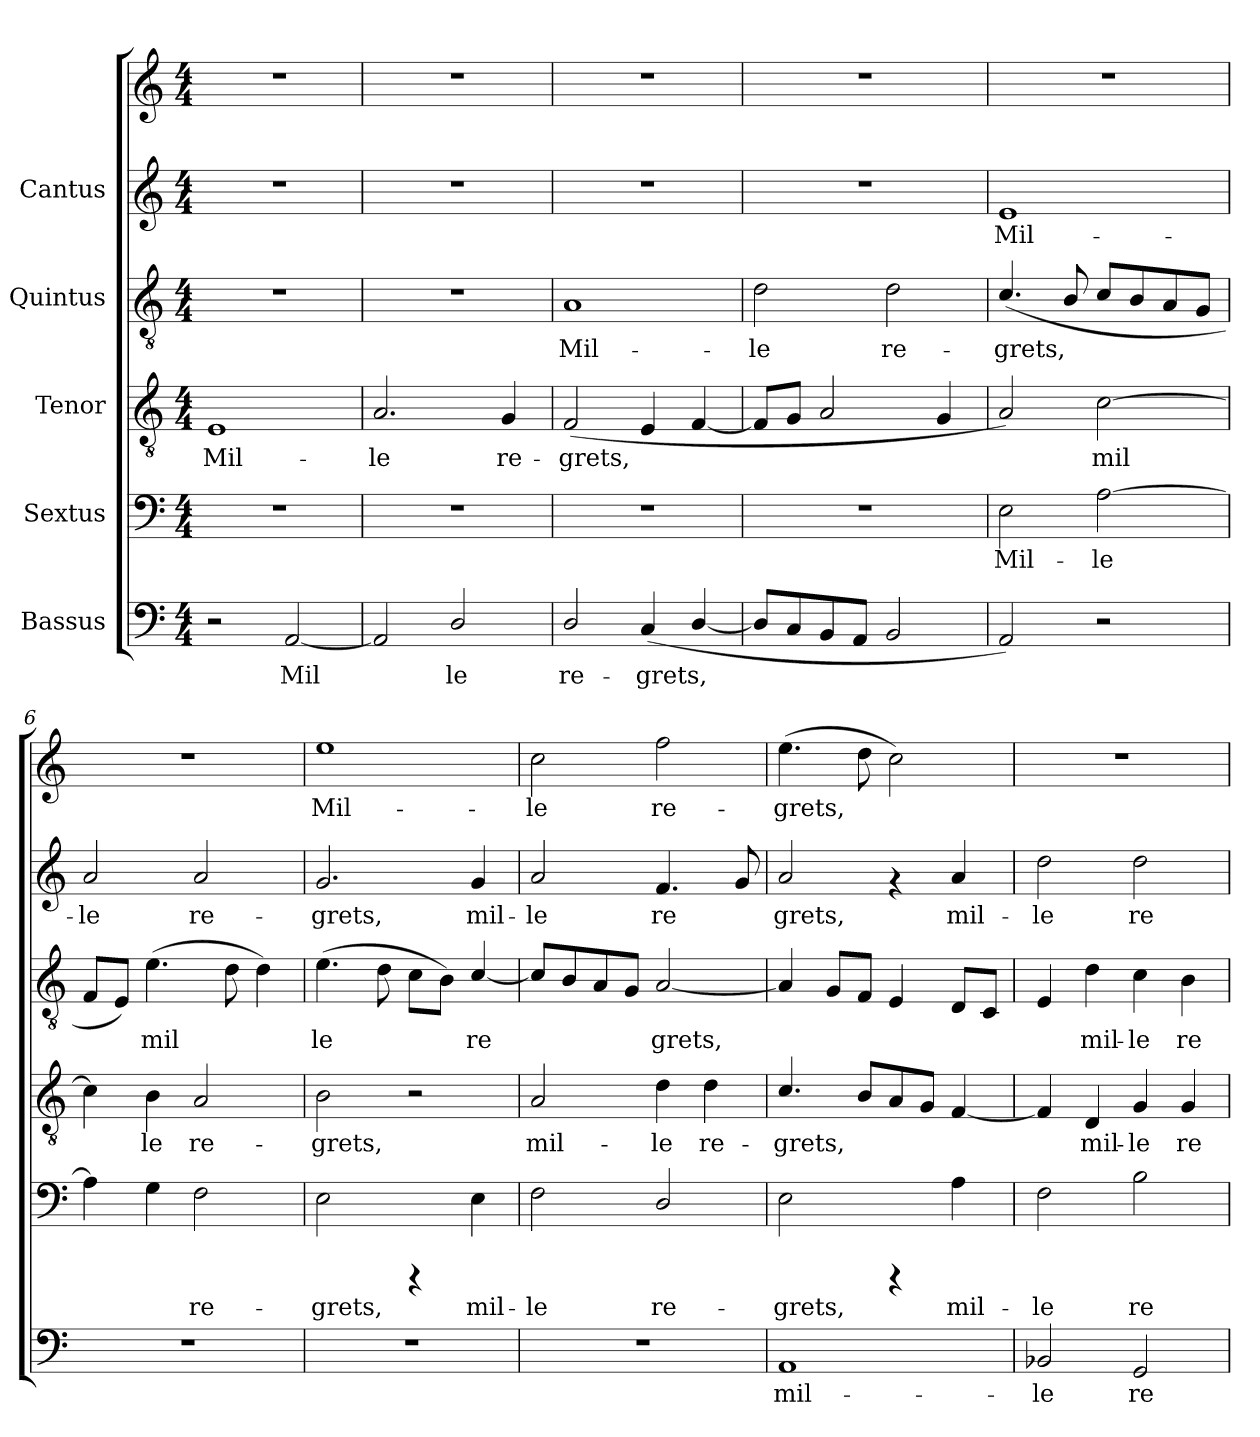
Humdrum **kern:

**kern	**text	**kern	**text	**kern	**text	**kern	**text	**kern	**text	**kern	**text
*part5	*part5	*part4	*part4	*part3	*part3	*part2	*part2	*part1	*part1	*part1	*part1
*staff6	*staff6	*staff5	*staff5	*staff4	*staff4	*staff3	*staff3	*staff2	*staff2	*staff1	*staff1
*I"Bassus	*	*I"Sextus	*	*I"Tenor	*	*I"Quintus	*	*I"Cantus	*	*	*
!!LO:PB:g=z
*stria5	*	*stria5	*	*stria5	*	*stria5	*	*stria5	*	*stria5	*
*clefF4	*	*clefF4	*	*clefGv2	*	*clefGv2	*	*clefG2	*	*clefG2	*
*M4/4	*	*M4/4	*	*M4/4	*	*M4/4	*	*M4/4	*	*M4/4	*
=1	=1	=1	=1	=1	=1	=1	=1	=1	=1	=1	=1
!	!	!	!	!	!LO:LY:b:cj	!	!	!	!	!	!
2r	.	1r	.	1E	Mil-	1r	.	1r	.	1r	.
!	!LO:LY:b:cj	!	!	!	!	!	!	!	!	!	!
[<2AA/	Mil-	.	.	.	.	.	.	.	.	.	.
=2	=2	=2	=2	=2	=2	=2	=2	=2	=2	=2	=2
!	!LO:LY:b:cj	!	!	!	!LO:LY:b:cj	!	!	!	!	!	!
2AA/]	-	1r	.	2.A/	-le	1r	.	1r	.	1r	.
!	!LO:LY:b:cj	!	!	!	!	!	!	!	!	!	!
2D/	le	.	.	.	.	.	.	.	.	.	.
!	!	!	!	!	!LO:LY:b:cj	!	!	!	!	!	!
.	.	.	.	4G/	re-	.	.	.	.	.	.
=3	=3	=3	=3	=3	=3	=3	=3	=3	=3	=3	=3
!	!LO:LY:b:cj	!	!	!	!LO:LY:b:cj	!	!LO:LY:b:cj	!	!	!	!
2D/	re-	1r	.	(<2F/	-grets,	1A	Mil-	1r	.	1r	.
!	!LO:LY:b:cj	!	!	!	!LO:LY:b:cj	!	!	!	!	!	!
(<4C/	-grets,	.	.	4E/	.	.	.	.	.	.	.
!	!LO:LY:b:cj	!	!	!	!LO:LY:b:cj	!	!	!	!	!	!
[<4D/	.	.	.	[<4F/	.	.	.	.	.	.	.
=4	=4	=4	=4	=4	=4	=4	=4	=4	=4	=4	=4
!	!	!	!	!	!	!	!LO:LY:b:cj	!	!	!	!
8D/L]	.	1r	.	8F/L]	.	2d\	-le	1r	.	1r	.
8C/	.	.	.	8G/J	.	.	.	.	.	.	.
8BB/	.	.	.	2A/	.	.	.	.	.	.	.
8AA/J	.	.	.	.	.	.	.	.	.	.	.
!	!	!	!	!	!	!	!LO:LY:b:cj	!	!	!	!
2BB/	.	.	.	.	.	2d\	re-	.	.	.	.
.	.	.	.	4G/	.	.	.	.	.	.	.
=5	=5	=5	=5	=5	=5	=5	=5	=5	=5	=5	=5
!	!	!	!LO:LY:b:cj	!	!LO:LY:b:cj	!	!LO:LY:b:cj	!	!LO:LY:b:cj	!	!
2AA/)	.	2E\	Mil-	2A/)	.	(<4.c/	-grets,	1e	Mil-	1r	.
!	!	!	!	!	!	!	!LO:LY:b:cj	!	!	!	!
.	.	.	.	.	.	8B/	.	.	.	.	.
!	!	!	!LO:LY:b:cj	!	!LO:LY:b:cj	!	!LO:LY:b:cj	!	!	!	!
2r	.	[>2A\	-le	[>2c\	mil-	8c/L	.	.	.	.	.
!	!	!	!	!	!	!	!LO:LY:b:cj	!	!	!	!
.	.	.	.	.	.	8B/	.	.	.	.	.
!	!	!	!	!	!	!	!LO:LY:b:cj	!	!	!	!
.	.	.	.	.	.	8A/	.	.	.	.	.
!	!	!	!	!	!	!	!LO:LY:b:cj	!	!	!	!
.	.	.	.	.	.	8G/J	.	.	.	.	.
=6	=6	=6	=6	=6	=6	=6	=6	=6	=6	=6	=6
!	!	!	!LO:LY:b:cj	!	!LO:LY:b:cj	!	!LO:LY:b:cj	!	!LO:LY:b:cj	!	!
1r	.	4A\]	.	4c\]	-	8F/L	.	2a/	-le	1r	.
!	!	!	!	!	!	!	!LO:LY:b:cj	!	!	!	!
.	.	.	.	.	.	8E/J)	.	.	.	.	.
!	!	!	!LO:LY:b:cj	!	!LO:LY:b:cj	!	!LO:LY:b:cj	!	!	!	!
.	.	4G\	.	4B\	le	(>4.e\	mil-	.	.	.	.
!	!	!	!LO:LY:b:cj	!	!LO:LY:b:cj	!	!	!	!LO:LY:b:cj	!	!
.	.	2F\	re-	2A/	re-	.	.	2a/	re-	.	.
!	!	!	!	!	!	!	!LO:LY:b:cj	!	!	!	!
.	.	.	.	.	.	8d\	--	.	.	.	.
!	!	!	!	!	!	!	!LO:LY:b:cj	!	!	!	!
.	.	.	.	.	.	4d\)	--	.	.	.	.
!!LO:LB:g=z
=7	=7	=7	=7	=7	=7	=7	=7	=7	=7	=7	=7
!	!	!	!LO:LY:b:cj	!	!LO:LY:b:cj	!	!LO:LY:b:cj	!	!LO:LY:b:cj	!	!LO:LY:b
1r	.	2E\	-grets,	2B\	-grets,	(>4.e\	-le	2.g/	-grets,	1ee	-Mil-
!	!	!	!	!	!	!	!LO:LY:b:cj	!	!	!	!
.	.	.	.	.	.	8d\	.	.	.	.	.
!	!	!	!	!	!	!	!LO:LY:b:cj	!	!	!	!
.	.	4rCCC	.	2r	.	8c\L	.	.	.	.	.
!	!	!	!	!	!	!	!LO:LY:b:cj	!	!	!	!
.	.	.	.	.	.	8B\J)	.	.	.	.	.
!	!	!	!LO:LY:b:cj	!	!	!	!LO:LY:b:cj	!	!LO:LY:b:cj	!	!
.	.	4E\	mil-	.	.	[<4c/	re-	4g/	mil-	.	.
=8	=8	=8	=8	=8	=8	=8	=8	=8	=8	=8	=8
!	!	!	!LO:LY:b:cj	!	!LO:LY:b:cj	!	!LO:LY:b:cj	!	!LO:LY:b:cj	!	!LO:LY:b
1r	.	2F\	-le	2A/	mil-	8c/L]	-	2a/	-le	2cc\	-le
!	!	!	!	!	!	!	!LO:LY:b:cj	!	!	!	!
.	.	.	.	.	.	8B/	.	.	.	.	.
!	!	!	!	!	!	!	!LO:LY:b:cj	!	!	!	!
.	.	.	.	.	.	8A/	.	.	.	.	.
!	!	!	!	!	!	!	!LO:LY:b:cj	!	!	!	!
.	.	.	.	.	.	8G/J	.	.	.	.	.
!	!	!	!LO:LY:b:cj	!	!LO:LY:b:cj	!	!LO:LY:b:cj	!	!LO:LY:b:cj	!	!LO:LY:b
.	.	2D/	re-	4d\	-le	[<2A/	grets,	4.f/	re-	2ff\	re-
!	!	!	!	!	!LO:LY:b:cj	!	!	!	!	!	!
.	.	.	.	4d\	re-	.	.	.	.	.	.
!	!	!	!	!	!	!	!	!	!LO:LY:b:cj	!	!
.	.	.	.	.	.	.	.	8g/	--	.	.
=9	=9	=9	=9	=9	=9	=9	=9	=9	=9	=9	=9
!	!LO:LY:b:cj	!	!LO:LY:b:cj	!	!LO:LY:b:cj	!	!	!	!LO:LY:b:cj	!	!LO:LY:b
1AA	mil-	2E\	-grets,	4.c/	-grets,	4A/]	.	2a/	grets,	(>4.ee\	-grets,
.	.	.	.	.	.	8G/L	.	.	.	.	.
!	!	!	!	!	!LO:LY:b:cj	!	!	!	!	!	!LO:LY:b
.	.	.	.	8B/L	.	8F/J	.	.	.	8dd\	.
!	!	!	!	!	!LO:LY:b:cj	!	!	!	!	!	!LO:LY:b
.	.	4rCCC	.	8A/	.	4E/	.	4rf	.	2cc\)	.
!	!	!	!	!	!LO:LY:b:cj	!	!	!	!	!	!
.	.	.	.	8G/J	.	.	.	.	.	.	.
!	!	!	!LO:LY:b:cj	!	!LO:LY:b:cj	!	!	!	!LO:LY:b:cj	!	!
.	.	4A\	mil-	[<4F/	.	8D/L	.	4a/	mil-	.	.
.	.	.	.	.	.	8C/J	.	.	.	.	.
=10	=10	=10	=10	=10	=10	=10	=10	=10	=10	=10	=10
!	!LO:LY:b:cj	!	!LO:LY:b:cj	!	!LO:LY:b:cj	!	!LO:LY:b:cj	!	!LO:LY:b:cj	!	!
2BB-X/	-le	2F\	-le	4F/]	.	4E/	.	2dd\	-le	1r	.
!	!	!	!	!	!LO:LY:b:cj	!	!LO:LY:b:cj	!	!	!	!
.	.	.	.	4D/	mil-	4d\	mil-	.	.	.	.
!	!LO:LY:b:cj	!	!LO:LY:b:cj	!	!LO:LY:b:cj	!	!LO:LY:b:cj	!	!LO:LY:b:cj	!	!
2GG/	re-	2B\	re-	4G/	-le	4c\	-le	2dd\	re-	.	.
!	!	!	!	!	!LO:LY:b:cj	!	!LO:LY:b:cj	!	!	!	!
.	.	.	.	4G/	re-	4B\	re-	.	.	.	.
=	=	=	=	=	=	=	=	=	=	=	=
*-	*-	*-	*-	*-	*-	*-	*-	*-	*-	*-	*-
